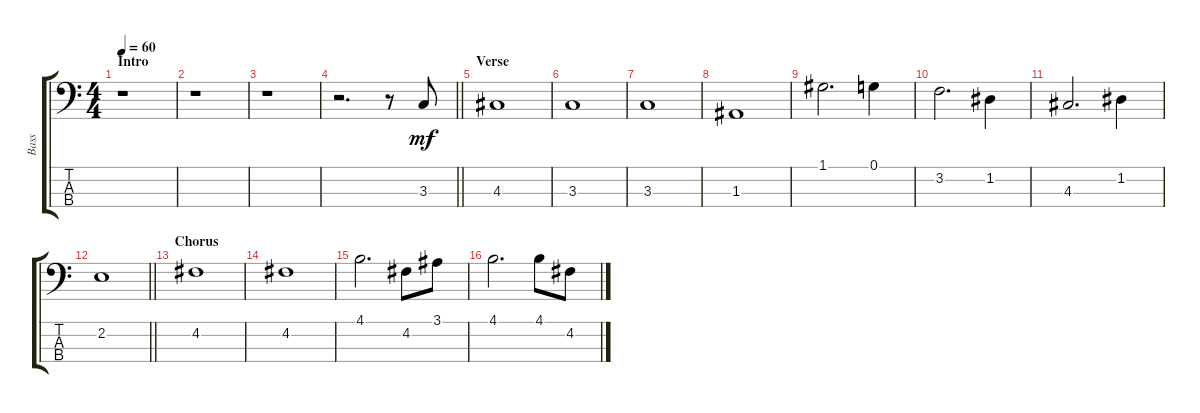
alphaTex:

\track ("Bass" "Bass") {instrument electricbassfinger}
\staff {score tabs}
\tuning (G2 D2 A1 E1) {hide}
\ts (4 4)
\section ("" "Intro")
\tempo 60
\clef f4
\ks c
r.1{dy mf instrument electricbassfinger} |
r.1 |
r.1 |
\barLineRight lightlight
r.2{d} r.8 3.3.8 |
\section ("" "Verse")
4.3.1 |
3.3.1 |
3.3.1 |
1.3.1 |
1.1.2{d} 0.1.4 |
3.2.2{d} 1.2.4 |
4.3.2{d} 1.2.4 |
\barLineRight lightlight
2.2.1 |
\section ("" "Chorus")
4.2.1 |
4.2.1 |
4.1.2{d} 4.2.8 3.1.8 |
4.1.2{d} 4.1.8 4.2.8
